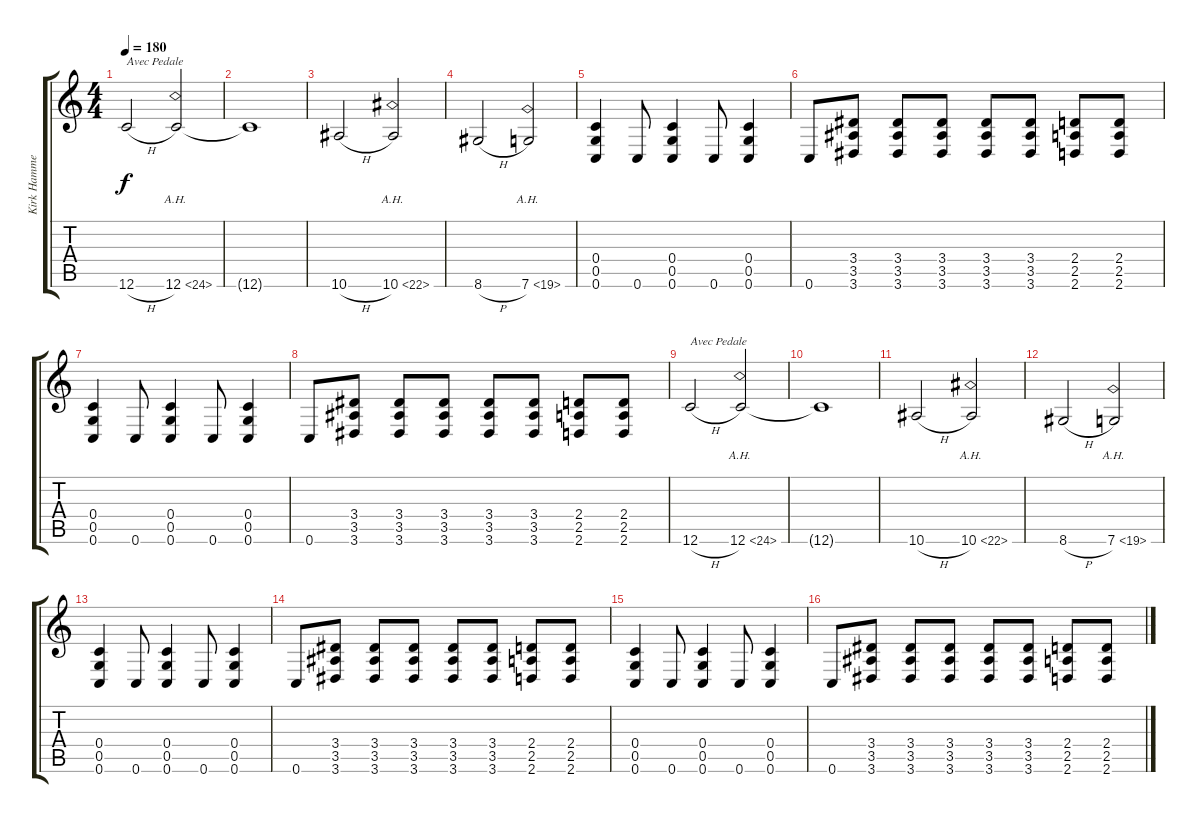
\track ("Kirk Hammet" "Kirk Hamme") {instrument distortionguitar}
\staff {score tabs}
\tuning (D4 A3 F3 C3 G2 C2) {hide}
\ts (4 4)
\tempo 180
\clef g2
\ks c
12.6{h}.2{txt "Avec Pedale" dy f} 12.6{ah 12}.2 |
12.6{t}.1 |
10.6{h}.2 10.6{ah 12}.2 |
8.6{h}.2 7.6{ah 12}.2 |
(0.4 0.5 0.6).4 0.6.8 (0.4 0.5 0.6).4 0.6.8 (0.4 0.5 0.6).4 |
0.6.8 (3.4 3.5 3.6).8 (3.4 3.5 3.6).8 (3.4 3.5 3.6).8 (3.4 3.5 3.6).8 (3.4 3.5 3.6).8 (2.4 2.5 2.6).8 (2.4 2.5 2.6).8 |
(0.4 0.5 0.6).4 0.6.8 (0.4 0.5 0.6).4 0.6.8 (0.4 0.5 0.6).4 |
0.6.8 (3.4 3.5 3.6).8 (3.4 3.5 3.6).8 (3.4 3.5 3.6).8 (3.4 3.5 3.6).8 (3.4 3.5 3.6).8 (2.4 2.5 2.6).8 (2.4 2.5 2.6).8 |
12.6{h}.2{txt "Avec Pedale"} 12.6{ah 12}.2 |
12.6{t}.1 |
10.6{h}.2 10.6{ah 12}.2 |
8.6{h}.2 7.6{ah 12}.2 |
(0.4 0.5 0.6).4 0.6.8 (0.4 0.5 0.6).4 0.6.8 (0.4 0.5 0.6).4 |
0.6.8 (3.4 3.5 3.6).8 (3.4 3.5 3.6).8 (3.4 3.5 3.6).8 (3.4 3.5 3.6).8 (3.4 3.5 3.6).8 (2.4 2.5 2.6).8 (2.4 2.5 2.6).8 |
(0.4 0.5 0.6).4 0.6.8 (0.4 0.5 0.6).4 0.6.8 (0.4 0.5 0.6).4 |
0.6.8 (3.4 3.5 3.6).8 (3.4 3.5 3.6).8 (3.4 3.5 3.6).8 (3.4 3.5 3.6).8 (3.4 3.5 3.6).8 (2.4 2.5 2.6).8 (2.4 2.5 2.6).8
